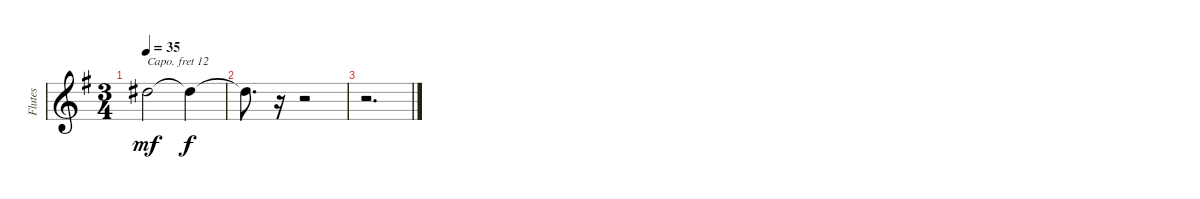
\track ("Flutes" "Flutes") {instrument flute}
\staff {score}
\capo 12
\tuning (Eb4 Bb3 Gb3 Db3 Ab2 Eb2) {hide}
\ts (3 4)
\tempo 35
\clef g2
\ks eminor
5.2.2{dy mf} 5.2{t}.4{dy f volume 0} |
5.2{t}.8{d} r.16 r.2 |
r.2{d}
